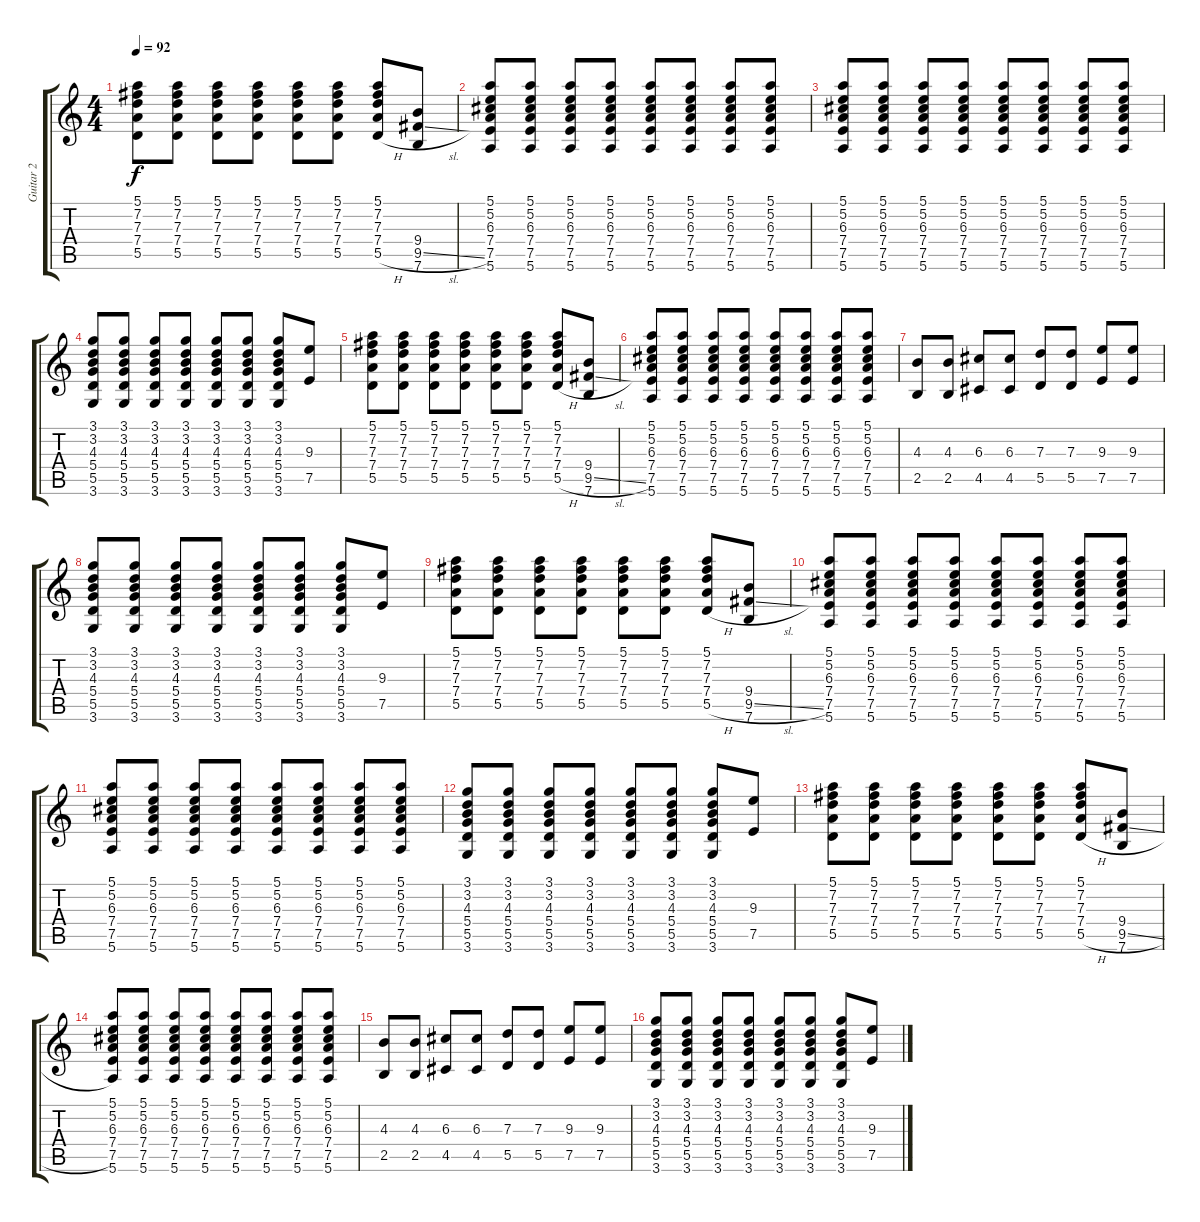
\track ("Guitar 2" "Guitar 2") {instrument overdrivenguitar}
\staff {score tabs}
\tuning (E4 B3 G3 D3 A2 E2) {hide}
\ts (4 4)
\tempo 92
\clef g2
\ks c
(5.1 7.2 7.3 7.4 5.5).8{dy f} (5.1 7.2 7.3 7.4 5.5).8 (5.1 7.2 7.3 7.4 5.5).8 (5.1 7.2 7.3 7.4 5.5).8 (5.1 7.2 7.3 7.4 5.5).8 (5.1 7.2 7.3 7.4 5.5).8 (5.1 7.2 7.3 7.4 5.5{h}).8 (9.4 9.5{sl} 7.6).8 |
(5.1 5.2 6.3 7.4 7.5 5.6).8 (5.1 5.2 6.3 7.4 7.5 5.6).8 (5.1 5.2 6.3 7.4 7.5 5.6).8 (5.1 5.2 6.3 7.4 7.5 5.6).8 (5.1 5.2 6.3 7.4 7.5 5.6).8 (5.1 5.2 6.3 7.4 7.5 5.6).8 (5.1 5.2 6.3 7.4 7.5 5.6).8 (5.1 5.2 6.3 7.4 7.5 5.6).8 |
(5.1 5.2 6.3 7.4 7.5 5.6).8 (5.1 5.2 6.3 7.4 7.5 5.6).8 (5.1 5.2 6.3 7.4 7.5 5.6).8 (5.1 5.2 6.3 7.4 7.5 5.6).8 (5.1 5.2 6.3 7.4 7.5 5.6).8 (5.1 5.2 6.3 7.4 7.5 5.6).8 (5.1 5.2 6.3 7.4 7.5 5.6).8 (5.1 5.2 6.3 7.4 7.5 5.6).8 |
(3.1 3.2 4.3 5.4 5.5 3.6).8 (3.1 3.2 4.3 5.4 5.5 3.6).8 (3.1 3.2 4.3 5.4 5.5 3.6).8 (3.1 3.2 4.3 5.4 5.5 3.6).8 (3.1 3.2 4.3 5.4 5.5 3.6).8 (3.1 3.2 4.3 5.4 5.5 3.6).8 (3.1 3.2 4.3 5.4 5.5 3.6).8 (9.3 7.5).8 |
(5.1 7.2 7.3 7.4 5.5).8 (5.1 7.2 7.3 7.4 5.5).8 (5.1 7.2 7.3 7.4 5.5).8 (5.1 7.2 7.3 7.4 5.5).8 (5.1 7.2 7.3 7.4 5.5).8 (5.1 7.2 7.3 7.4 5.5).8 (5.1 7.2 7.3 7.4 5.5{h}).8 (9.4 9.5{sl} 7.6).8 |
(5.1 5.2 6.3 7.4 7.5 5.6).8 (5.1 5.2 6.3 7.4 7.5 5.6).8 (5.1 5.2 6.3 7.4 7.5 5.6).8 (5.1 5.2 6.3 7.4 7.5 5.6).8 (5.1 5.2 6.3 7.4 7.5 5.6).8 (5.1 5.2 6.3 7.4 7.5 5.6).8 (5.1 5.2 6.3 7.4 7.5 5.6).8 (5.1 5.2 6.3 7.4 7.5 5.6).8 |
(4.3 2.5).8 (4.3 2.5).8 (6.3 4.5).8 (6.3 4.5).8 (7.3 5.5).8 (7.3 5.5).8 (9.3 7.5).8 (9.3 7.5).8 |
(3.1 3.2 4.3 5.4 5.5 3.6).8 (3.1 3.2 4.3 5.4 5.5 3.6).8 (3.1 3.2 4.3 5.4 5.5 3.6).8 (3.1 3.2 4.3 5.4 5.5 3.6).8 (3.1 3.2 4.3 5.4 5.5 3.6).8 (3.1 3.2 4.3 5.4 5.5 3.6).8 (3.1 3.2 4.3 5.4 5.5 3.6).8 (9.3 7.5).8 |
(5.1 7.2 7.3 7.4 5.5).8 (5.1 7.2 7.3 7.4 5.5).8 (5.1 7.2 7.3 7.4 5.5).8 (5.1 7.2 7.3 7.4 5.5).8 (5.1 7.2 7.3 7.4 5.5).8 (5.1 7.2 7.3 7.4 5.5).8 (5.1 7.2 7.3 7.4 5.5{h}).8 (9.4 9.5{sl} 7.6).8 |
(5.1 5.2 6.3 7.4 7.5 5.6).8 (5.1 5.2 6.3 7.4 7.5 5.6).8 (5.1 5.2 6.3 7.4 7.5 5.6).8 (5.1 5.2 6.3 7.4 7.5 5.6).8 (5.1 5.2 6.3 7.4 7.5 5.6).8 (5.1 5.2 6.3 7.4 7.5 5.6).8 (5.1 5.2 6.3 7.4 7.5 5.6).8 (5.1 5.2 6.3 7.4 7.5 5.6).8 |
(5.1 5.2 6.3 7.4 7.5 5.6).8 (5.1 5.2 6.3 7.4 7.5 5.6).8 (5.1 5.2 6.3 7.4 7.5 5.6).8 (5.1 5.2 6.3 7.4 7.5 5.6).8 (5.1 5.2 6.3 7.4 7.5 5.6).8 (5.1 5.2 6.3 7.4 7.5 5.6).8 (5.1 5.2 6.3 7.4 7.5 5.6).8 (5.1 5.2 6.3 7.4 7.5 5.6).8 |
(3.1 3.2 4.3 5.4 5.5 3.6).8 (3.1 3.2 4.3 5.4 5.5 3.6).8 (3.1 3.2 4.3 5.4 5.5 3.6).8 (3.1 3.2 4.3 5.4 5.5 3.6).8 (3.1 3.2 4.3 5.4 5.5 3.6).8 (3.1 3.2 4.3 5.4 5.5 3.6).8 (3.1 3.2 4.3 5.4 5.5 3.6).8 (9.3 7.5).8 |
(5.1 7.2 7.3 7.4 5.5).8 (5.1 7.2 7.3 7.4 5.5).8 (5.1 7.2 7.3 7.4 5.5).8 (5.1 7.2 7.3 7.4 5.5).8 (5.1 7.2 7.3 7.4 5.5).8 (5.1 7.2 7.3 7.4 5.5).8 (5.1 7.2 7.3 7.4 5.5{h}).8 (9.4 9.5{sl} 7.6).8 |
(5.1 5.2 6.3 7.4 7.5 5.6).8 (5.1 5.2 6.3 7.4 7.5 5.6).8 (5.1 5.2 6.3 7.4 7.5 5.6).8 (5.1 5.2 6.3 7.4 7.5 5.6).8 (5.1 5.2 6.3 7.4 7.5 5.6).8 (5.1 5.2 6.3 7.4 7.5 5.6).8 (5.1 5.2 6.3 7.4 7.5 5.6).8 (5.1 5.2 6.3 7.4 7.5 5.6).8 |
(4.3 2.5).8 (4.3 2.5).8 (6.3 4.5).8 (6.3 4.5).8 (7.3 5.5).8 (7.3 5.5).8 (9.3 7.5).8 (9.3 7.5).8 |
(3.1 3.2 4.3 5.4 5.5 3.6).8 (3.1 3.2 4.3 5.4 5.5 3.6).8 (3.1 3.2 4.3 5.4 5.5 3.6).8 (3.1 3.2 4.3 5.4 5.5 3.6).8 (3.1 3.2 4.3 5.4 5.5 3.6).8 (3.1 3.2 4.3 5.4 5.5 3.6).8 (3.1 3.2 4.3 5.4 5.5 3.6).8 (9.3 7.5).8
